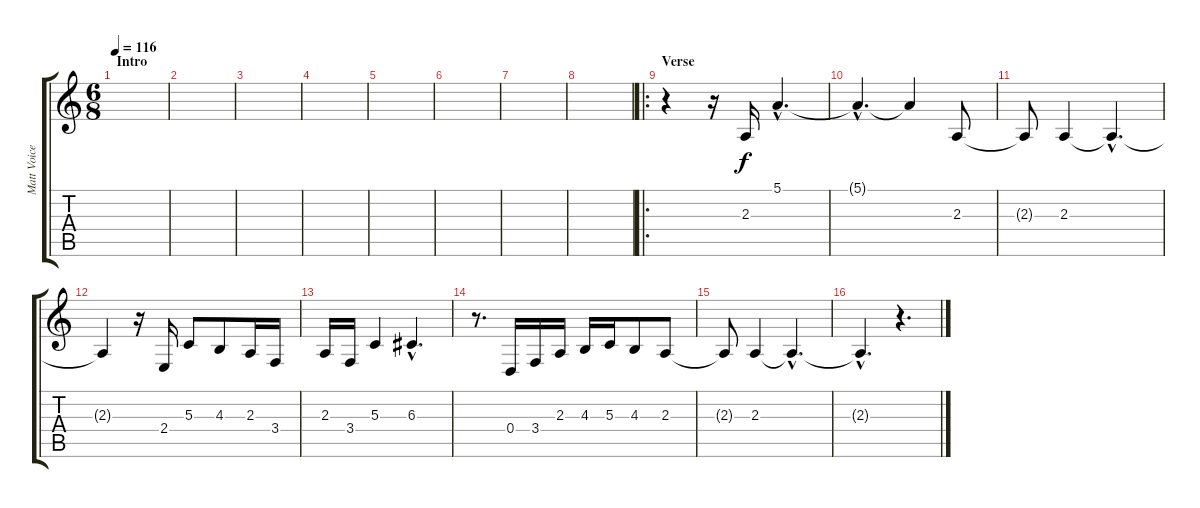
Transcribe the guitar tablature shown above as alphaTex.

\track ("Matt Voice" "Matt Voice") {instrument synthvoice}
\staff {score tabs}
\tuning (E4 B3 G3 D3 A2 E2) {hide}
\ts (6 8)
\section ("" "Intro")
\tempo 116
\clef g2
\ks c
|
|
|
|
|
|
|
|
\ro
\section ("" "Verse")
r.4 r.16 2.3.16 5.1{hac}.4{d} |
5.1{hac t}.4{d} 5.1{t}.4 2.3.8 |
2.3{t}.8 2.3.4 2.3{hac t}.4{d} |
2.3{t}.4 r.16 2.4.16 5.3.8 4.3.8 2.3.16 3.4.16 |
2.3.16 3.4.16 5.3.4 6.3{hac}.4{d} |
r.8{d} 0.4.16 3.4.16 2.3.16 4.3.16 5.3.16 4.3.8 2.3.8 |
2.3{t}.8 2.3.4 2.3{hac t}.4{d} |
2.3{hac t}.4{d} r.4{d}
